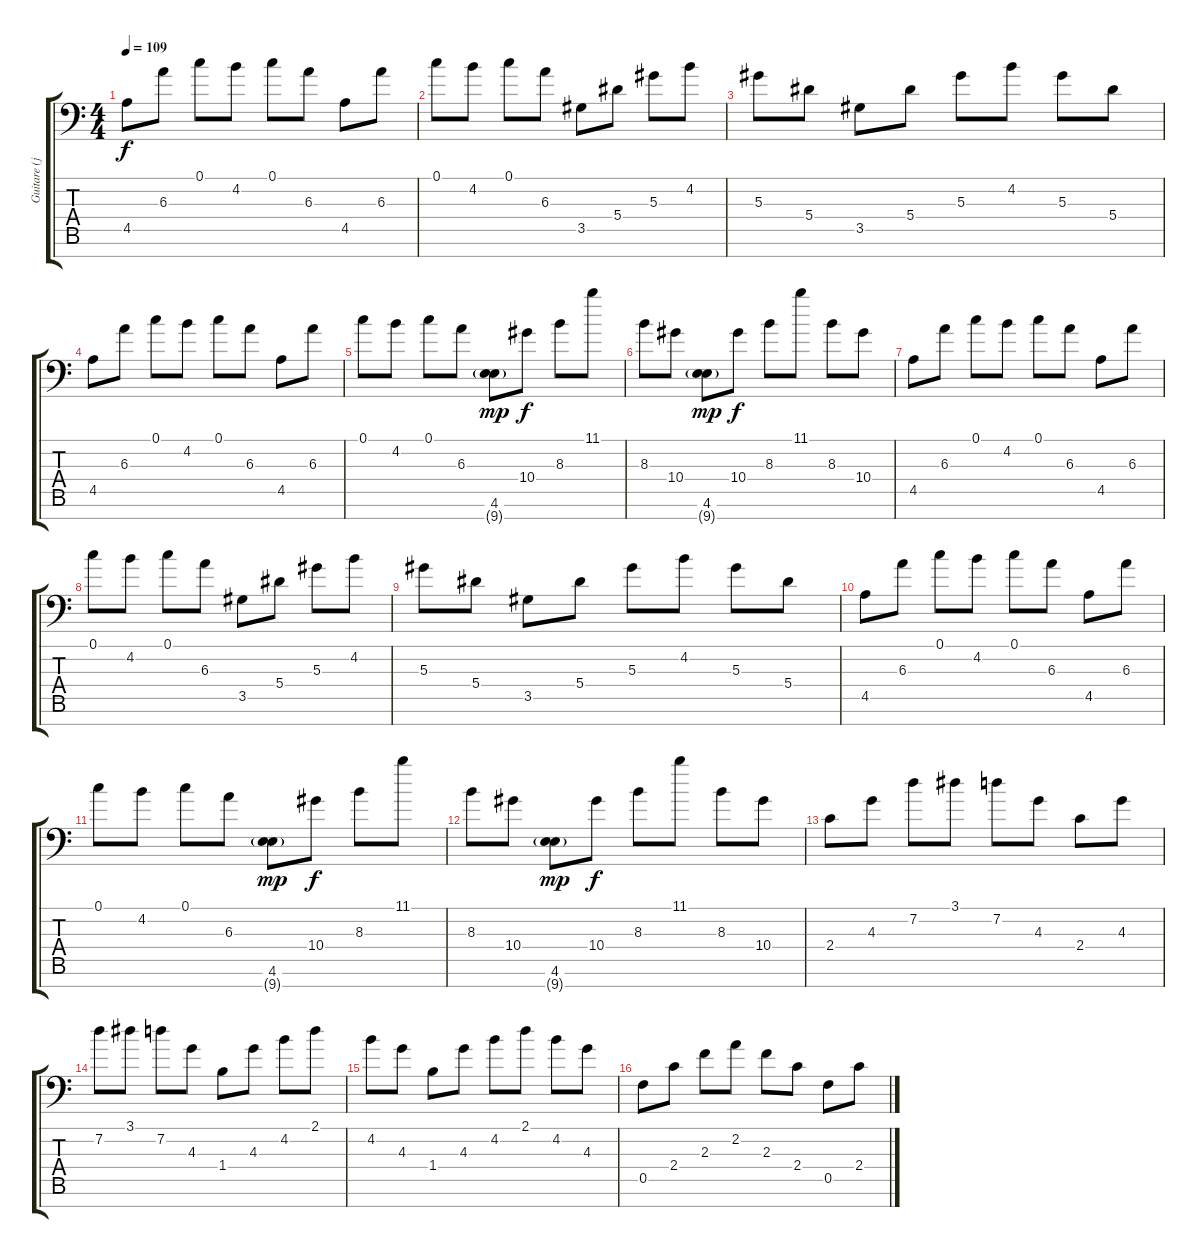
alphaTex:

\track ("Guitare (justin so vile ;) )" "Guitare (j") {instrument electricguitarclean}
\staff {score tabs}
\tuning (C4 G3 Eb3 Bb2 F2 C2 G1) {hide}
\ts (4 4)
\tempo 109
\clef f4
\ks c
4.5.8{dy f volume 0 instrument electricguitarclean} 6.3.8 0.1.8 4.2.8{volume 1} 0.1.8 6.3.8 4.5.8{volume 2} 6.3.8 |
0.1.8 4.2.8{volume 3} 0.1.8 6.3.8 3.5.8{volume 4} 5.4.8 5.3.8 4.2.8{volume 5} |
5.3.8 5.4.8 3.5.8{volume 6} 5.4.8 5.3.8 4.2.8{volume 7} 5.3.8 5.4.8 |
4.5.8{volume 8} 6.3.8 0.1.8 4.2.8{volume 9} 0.1.8 6.3.8 4.5.8{volume 10} 6.3.8 |
0.1.8 4.2.8{volume 11} 0.1.8 6.3.8 (4.6 9.7{g}).8{dy mp volume 12} 10.4.8{dy f} 8.3.8 11.1.8{volume 13} |
8.3.8 10.4.8 (4.6 9.7{g}).8{dy mp} 10.4.8{dy f} 8.3.8 11.1.8 8.3.8 10.4.8 |
4.5.8 6.3.8 0.1.8 4.2.8 0.1.8 6.3.8 4.5.8 6.3.8 |
0.1.8 4.2.8 0.1.8 6.3.8 3.5.8 5.4.8 5.3.8 4.2.8 |
5.3.8 5.4.8 3.5.8 5.4.8 5.3.8 4.2.8 5.3.8 5.4.8 |
4.5.8 6.3.8 0.1.8 4.2.8 0.1.8 6.3.8 4.5.8 6.3.8 |
0.1.8 4.2.8 0.1.8 6.3.8 (4.6 9.7{g}).8{dy mp} 10.4.8{dy f} 8.3.8 11.1.8 |
8.3.8 10.4.8 (4.6 9.7{g}).8{dy mp} 10.4.8{dy f} 8.3.8 11.1.8 8.3.8 10.4.8 |
2.4.8 4.3.8 7.2.8 3.1.8 7.2.8 4.3.8 2.4.8 4.3.8 |
7.2.8 3.1.8 7.2.8 4.3.8 1.4.8 4.3.8 4.2.8 2.1.8 |
4.2.8 4.3.8 1.4.8 4.3.8 4.2.8 2.1.8 4.2.8 4.3.8 |
0.5.8 2.4.8 2.3.8 2.2.8 2.3.8 2.4.8 0.5.8 2.4.8
